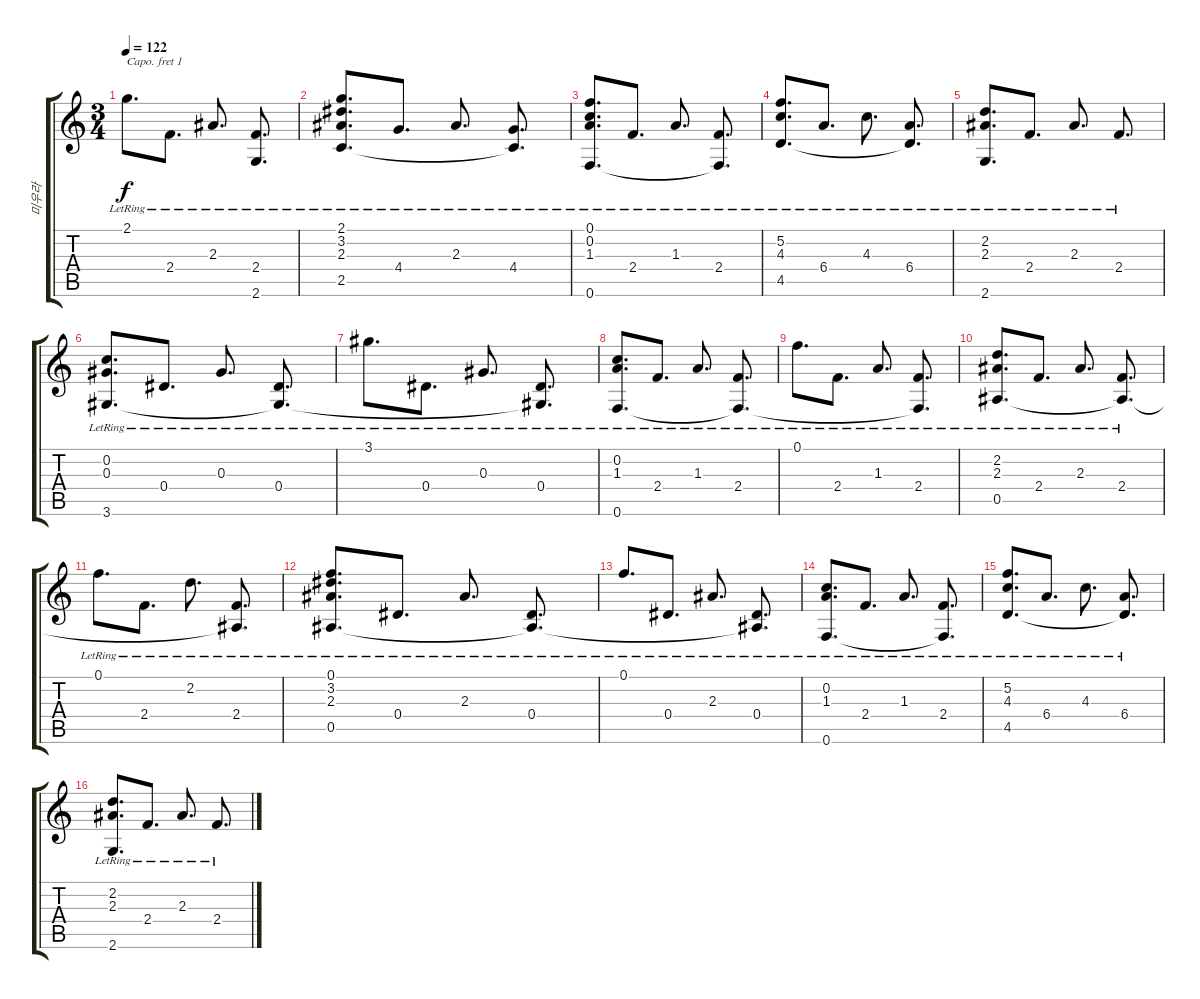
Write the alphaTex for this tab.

\track ("미우라" "미우라") {instrument acousticguitarsteel}
\staff {score tabs}
\capo 1
\tuning (E4 B3 G3 D3 A2 E2) {hide}
\ts (3 4)
\tempo 122
\clef g2
\ks c
2.1{lr}.8{d dy f} 2.4{lr}.8{d} 2.3{lr}.8{d} (2.4{lr} 2.6{t}).8{d} |
(2.1{lr} 3.2{lr} 2.3{lr} 2.5{lr}).8{d} 4.4{lr}.8{d} 2.3{lr}.8{d} (4.4{lr} 2.5{t}).8{d} |
(0.1 0.2{lr} 1.3{lr} 0.6).8{d} 2.4{lr}.8{d} 1.3{lr}.8{d} (2.4{lr} 0.6{t}).8{d} |
(5.2{lr} 4.3{lr} 4.5{lr}).8{d} 6.4{lr}.8{d} 4.3{lr}.8{d} (6.4{lr} 4.5{t}).8{d} |
(2.2{lr} 2.3{lr} 2.6{lr}).8{d} 2.4{lr}.8{d} 2.3{lr}.8{d} 2.4{lr}.8{d} |
(0.2{lr} 0.3{lr} 3.6{lr}).8{d} 0.4{lr}.8{d} 0.3{lr}.8{d} (0.4{lr} 3.6{t}).8{d} |
3.1{lr}.8{d} 0.4{lr}.8{d} 0.3{lr}.8{d} (0.4{lr} 3.6{t}).8{d} |
(0.2{lr} 1.3{lr} 0.6).8{d} 2.4{lr}.8{d} 1.3{lr}.8{d} (2.4{lr} 0.6{t}).8{d} |
0.1{lr}.8{d} 2.4{lr}.8{d} 1.3{lr}.8{d} (2.4{lr} 0.6{t}).8{d} |
(2.2{lr} 2.3{lr} 0.5{lr}).8{d} 2.4{lr}.8{d} 2.3{lr}.8{d} (2.4{lr} 0.5{t}).8{d} |
0.1{lr}.8{d} 2.4{lr}.8{d} 2.2{lr}.8{d} (2.4{lr} 0.5{t}).8{d} |
(0.1 3.2{lr} 2.3{lr} 0.5{lr}).8{d} 0.4{lr}.8{d} 2.3{lr}.8{d} (0.4{lr} 0.5{t}).8{d} |
0.1{lr}.8{d} 0.4{lr}.8{d} 2.3{lr}.8{d} (0.4{lr} 0.5{t}).8{d} |
(0.2{lr} 1.3{lr} 0.6).8{d} 2.4{lr}.8{d} 1.3{lr}.8{d} (2.4{lr} 0.6{t}).8{d} |
(5.2{lr} 4.3{lr} 4.5{lr}).8{d} 6.4{lr}.8{d} 4.3{lr}.8{d} (6.4{lr} 4.5{t}).8{d} |
(2.2{lr} 2.3{lr} 2.6{lr}).8{d} 2.4{lr}.8{d} 2.3{lr}.8{d} 2.4{lr}.8{d}
